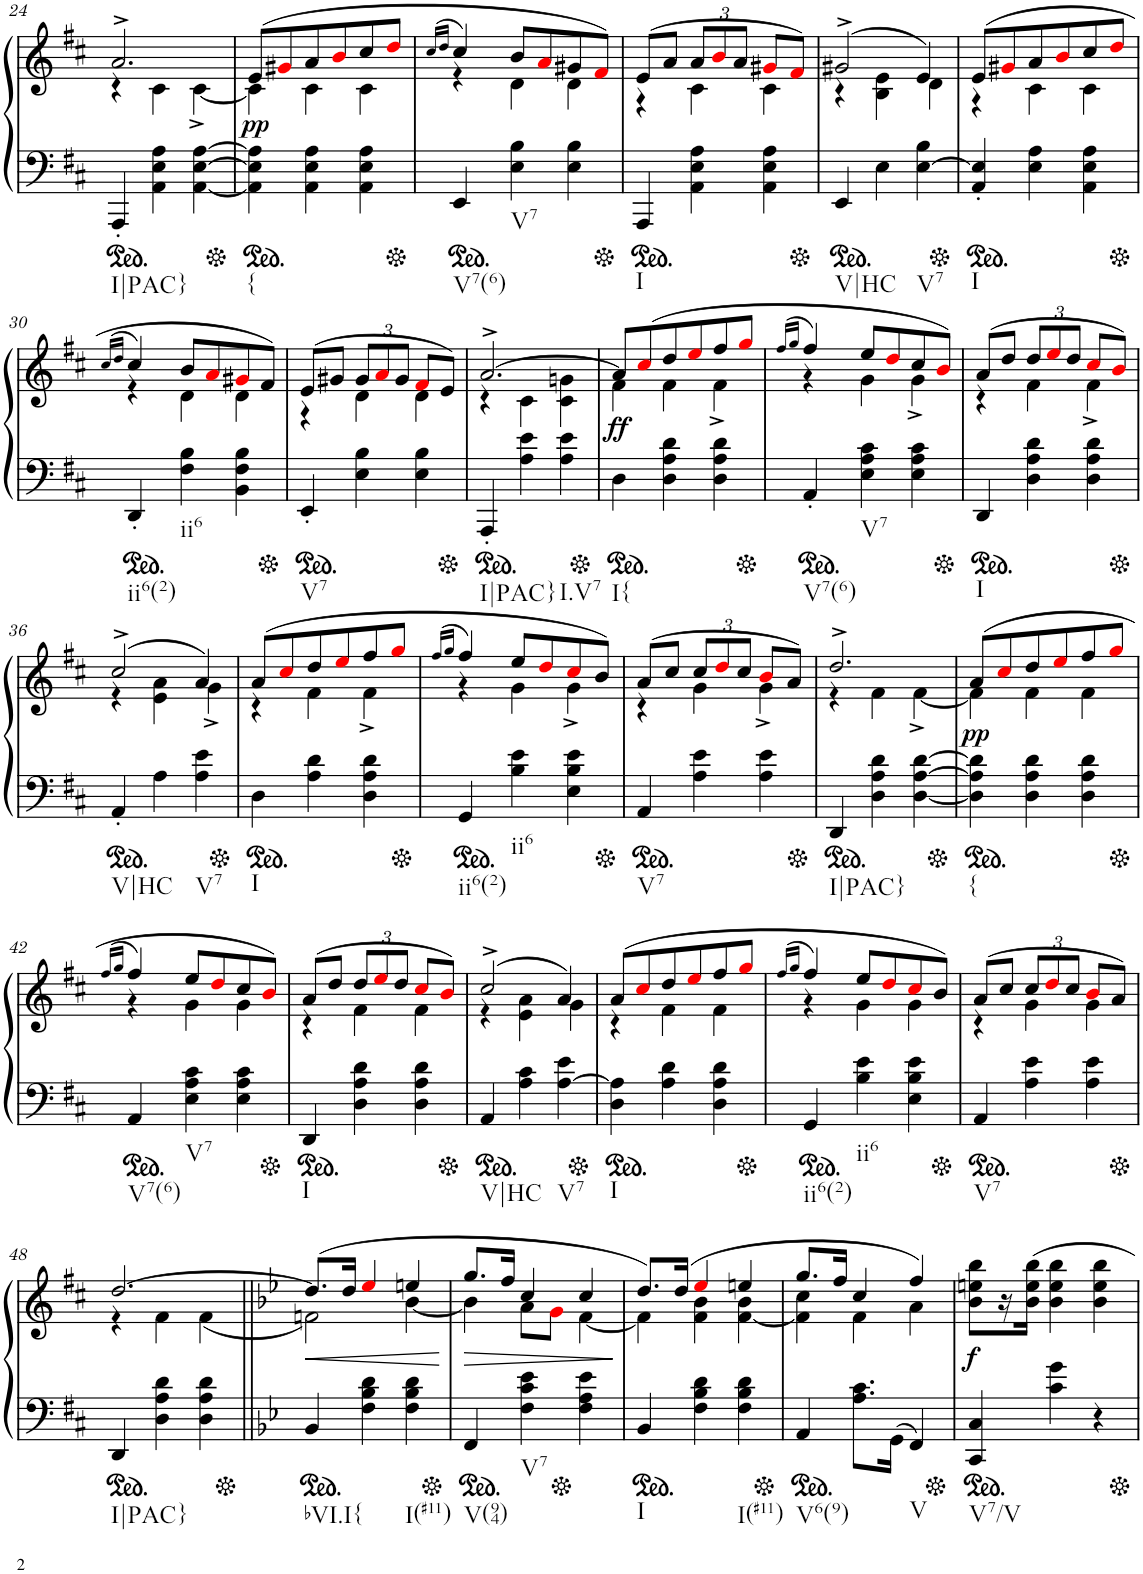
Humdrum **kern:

**kern	**kern	**dynam
*part2	*part1	*part1
*staff2	*staff1	*staff1
*I"piano	*I"piano	*
*I'Pno	*I'Pno	*
!!LO:PB:g=z
*clefF4	*clefG2	*
*k[f#c#]	*k[f#c#]	*
*D:	*D:	*
*M3/4	*M3/4	*
*ped	*	*
=24	=24	=24
*	*^	*
!LO:TX:b:t=I|PAC}	!	!	!
4AAA'/	2.a^/	4r	.
4AA\ 4E\ 4A\	.	4c#\	.
[4AA\ [4E\ [4A\	.	[4c#^\	.
=25	=25	=25	=25
*Xped	*	*	*
*ped	*	*	*
!LO:TX:b:t={	!	!	!
!	!	!	!LO:DY:b
4AA\] 4E\] 4A\]	(8e/L	4c#\]	pp
.	8g#Xi/	.	.
4AA\ 4E\ 4A\	8a/	4c#\	.
.	8bi/	.	.
4AA\ 4E\ 4A\	8cc#/	4c#\	.
.	8ddi/J	.	.
=26	=26	=26	=26
.	(16qcc#/LL	.	.
.	16qdd/JJ	.	.
*Xped	*	*	*
*ped	*	*	*
!LO:TX:b:t=V7(6)	!	!	!
4EE/	4cc#/)	4r	.
!LO:TX:b:t=V7	!	!	!
4E\ 4B\	8b/L	4d\	.
.	8ai/	.	.
4E\ 4B\	8g#X/	4d\	.
.	8f#i/J)	.	.
=27	=27	=27	=27
*Xped	*	*	*
*ped	*	*	*
!LO:TX:b:t=I	!	!	!
4AAA/	(8e/L	4r	.
.	8a/J	.	.
*	*Xbrackettup	*	*
4AA\ 4E\ 4A\	12a/L	4c#\	.
.	12bi/	.	.
.	12a/J	.	.
4AA\ 4E\ 4A\	8g#Xi/L	4c#\	.
.	8f#i/J)	.	.
=28	=28	=28	=28
*Xped	*	*	*
*ped	*	*	*
!LO:TX:b:t=V|HC	!	!	!
4EE/	(2g#X^/	4r	.
4E\	.	4B\ 4e\	.
!LO:TX:b:t=V7	!	!	!
[>4E\ 4B\	4e/)	4d\	.
=29	=29	=29	=29
*Xped	*	*	*
*ped	*	*	*
!LO:TX:b:t=I	!	!	!
4AA/' 4E/]'	(8e/L	4r	.
.	8g#Xi/	.	.
4E\ 4A\	8a/	4c#\	.
.	8bi/	.	.
4AA\ 4E\ 4A\	8cc#/	4c#\	.
.	8ddi/J	.	.
!!LO:LB:g=z	!!
=30	=30	=30	=30
.	(16qcc#/LL	.	.
.	16qdd/JJ	.	.
*Xped	*	*	*
*ped	*	*	*
!LO:TX:b:t=ii6(2)	!	!	!
4DD'/	4cc#/)	4r	.
!LO:TX:b:t=ii6	!	!	!
4F#\ 4B\	8b/L	4d\	.
.	8ai/	.	.
4BB\ 4F#\ 4B\	8g#Xi/	4d\	.
.	8f#/J)	.	.
=31	=31	=31	=31
*Xped	*	*	*
*ped	*	*	*
!LO:TX:b:t=V7	!	!	!
4EE'/	(8e/L	4r	.
.	8g#X/J	.	.
4E\ 4B\	12g#/L	4d\	.
.	12ai/	.	.
.	12g#/J	.	.
4E\ 4B\	8f#i/L	4d\	.
.	8e/J)	.	.
=32	=32	=32	=32
*Xped	*	*	*
*ped	*	*	*
!LO:TX:b:t=I|PAC}	!	!	!
4AAA'/	[2.a^/	4r	.
4A\ 4e\	.	4c#\	.
!LO:TX:b:t=I.V7	!	!	!
4A\ 4e\	.	4c#\ 4gn\	.
=33	=33	=33	=33
*Xped	*	*	*
*ped	*	*	*
!LO:TX:b:t=I{	!	!	!
!	!	!	!LO:DY:b
4D\	8a/L]	4f#\	ff
.	(8cc#i/	.	.
4D\ 4A\ 4d\	8dd/	4f#\	.
.	8eei/	.	.
4D\ 4A\ 4d\	8ff#/	4f#^\	.
.	8ggi/J	.	.
=34	=34	=34	=34
.	(16qff#/LL	.	.
.	16qgg/JJ	.	.
*Xped	*	*	*
*ped	*	*	*
!LO:TX:b:t=V7(6)	!	!	!
4AA'/	4ff#/)	4r	.
!LO:TX:b:t=V7	!	!	!
4E\ 4A\ 4c#\	8ee/L	4g\	.
.	8ddi/	.	.
4E\ 4A\ 4c#\	8cc#/	4g^\	.
.	8bi/J)	.	.
=35	=35	=35	=35
*Xped	*	*	*
*ped	*	*	*
!LO:TX:b:t=I	!	!	!
4DD/	(8a/L	4r	.
.	8dd/J	.	.
4D\ 4A\ 4d\	12dd/L	4f#\	.
.	12eei/	.	.
.	12dd/J	.	.
4D\ 4A\ 4d\	8cc#i/L	4f#^\	.
.	8bi/J)	.	.
!!LO:LB:g=z	!!
=36	=36	=36	=36
*Xped	*	*	*
*ped	*	*	*
!LO:TX:b:t=V|HC	!	!	!
4AA'/	(2cc#^/	4r	.
4A\	.	4e\ 4a\	.
!LO:TX:b:t=V7	!	!	!
4A\ 4e\	4a/)	4g^\	.
=37	=37	=37	=37
*Xped	*	*	*
*ped	*	*	*
!LO:TX:b:t=I	!	!	!
4D\	(8a/L	4r	.
.	8cc#i/	.	.
4A\ 4d\	8dd/	4f#\	.
.	8eei/	.	.
4D\ 4A\ 4d\	8ff#/	4f#^\	.
.	8ggi/J	.	.
=38	=38	=38	=38
.	(16qff#/LL	.	.
.	16qgg/JJ	.	.
*Xped	*	*	*
*ped	*	*	*
!LO:TX:b:t=ii6(2)	!	!	!
4GG/	4ff#/)	4r	.
!LO:TX:b:t=ii6	!	!	!
4B\ 4e\	8ee/L	4g\	.
.	8ddi/	.	.
4E\ 4B\ 4e\	8cc#i/	4g^\	.
.	8b/J)	.	.
=39	=39	=39	=39
*Xped	*	*	*
*ped	*	*	*
!LO:TX:b:t=V7	!	!	!
4AA/	(8a/L	4r	.
.	8cc#/J	.	.
4A\ 4e\	12cc#/L	4g\	.
.	12ddi/	.	.
.	12cc#/J	.	.
4A\ 4e\	8bi/L	4g^\	.
.	8a/J)	.	.
=40	=40	=40	=40
*Xped	*	*	*
*ped	*	*	*
!LO:TX:b:t=I|PAC}	!	!	!
4DD/	2.dd^/	4r	.
4D\ 4A\ 4d\	.	4f#\	.
[4D\ [4A\ [4d\	.	[4f#^\	.
=41	=41	=41	=41
*Xped	*	*	*
*ped	*	*	*
!LO:TX:b:t={	!	!	!
!	!	!	!LO:DY:b
4D\] 4A\] 4d\]	(8a/L	4f#\]	pp
.	8cc#i/	.	.
4D\ 4A\ 4d\	8dd/	4f#\	.
.	8eei/	.	.
4D\ 4A\ 4d\	8ff#/	4f#\	.
.	8ggi/J	.	.
!!LO:LB:g=z	!!
=42	=42	=42	=42
.	(16qff#/LL	.	.
.	16qgg/JJ	.	.
*Xped	*	*	*
*ped	*	*	*
!LO:TX:b:t=V7(6)	!	!	!
4AA/	4ff#/)	4r	.
!LO:TX:b:t=V7	!	!	!
4E\ 4A\ 4c#\	8ee/L	4g\	.
.	8ddi/	.	.
4E\ 4A\ 4c#\	8cc#/	4g\	.
.	8bi/J)	.	.
=43	=43	=43	=43
*Xped	*	*	*
*ped	*	*	*
!LO:TX:b:t=I	!	!	!
4DD/	(8a/L	4r	.
.	8dd/J	.	.
4D\ 4A\ 4d\	12dd/L	4f#\	.
.	12eei/	.	.
.	12dd/J	.	.
4D\ 4A\ 4d\	8cc#i/L	4f#\	.
.	8bi/J)	.	.
=44	=44	=44	=44
*Xped	*	*	*
*ped	*	*	*
!LO:TX:b:t=V|HC	!	!	!
4AA/	(2cc#^/	4r	.
4A\ 4c#\	.	4e\ 4a\	.
!LO:TX:b:t=V7	!	!	!
[>4A\ 4e\	4a/)	4g\	.
=45	=45	=45	=45
*Xped	*	*	*
*ped	*	*	*
!LO:TX:b:t=I	!	!	!
4D\ 4A\]	(8a/L	4r	.
.	8cc#i/	.	.
4A\ 4d\	8dd/	4f#\	.
.	8eei/	.	.
4D\ 4A\ 4d\	8ff#/	4f#\	.
.	8ggi/J	.	.
=46	=46	=46	=46
.	(16qff#/LL	.	.
.	16qgg/JJ	.	.
*Xped	*	*	*
*ped	*	*	*
!LO:TX:b:t=ii6(2)	!	!	!
4GG/	4ff#/)	4r	.
!LO:TX:b:t=ii6	!	!	!
4B\ 4e\	8ee/L	4g\	.
.	8ddi/	.	.
4E\ 4B\ 4e\	8cc#i/	4g\	.
.	8b/J)	.	.
=47	=47	=47	=47
*Xped	*	*	*
*ped	*	*	*
!LO:TX:b:t=V7	!	!	!
4AA/	(8a/L	4r	.
.	8cc#/J	.	.
4A\ 4e\	12cc#/L	4g\	.
.	12ddi/	.	.
.	12cc#/J	.	.
4A\ 4e\	8bi/L	4g\	.
.	8a/J)	.	.
!!LO:LB:g=z	!!
=48	=48	=48	=48
*Xped	*	*	*
*ped	*	*	*
!LO:TX:b:t=I|PAC}	!	!	!
4DD/	[2.dd/	4r	.
4D\ 4A\ 4d\	.	4f#\	.
4D\ 4A\ 4d\	.	(4f#\	.
=49||	=49||	=49||	=49||
*k[b-e-]	*k[b-e-]	*	*
*Xped	*	*	*
*ped	*	*	*
!LO:TX:b:t=bVI.I{	!	!	!
!	!	!	!LO:HP:b
4BB-/	(8.dd/L]	2fn\)	<
.	16dd/Jk	.	.
4F\ 4B-\ 4d\	4ee-i/	.	.
!LO:TX:b:t=I(#11)	!	!	!
4F\ 4B-\ 4d\	4een/	[4b-\	.
*	*v	*v	*
.	.	[
=50	=50	=50
*Xped	*	*
*ped	*	*
!LO:TX:b:t=V(94)	!	!
!	!	!LO:HP:b
*	*^	*
4FF/	8.gg/L	4b-\]	>
.	16ff/Jk	.	.
!LO:TX:b:t=V7	!	!	!
4F\ 4c\ 4e-\	4cc/	8a\L	.
.	.	8gi\J	.
*Xped	*	*	*
4F\ 4A\ 4e-\	4cc/	[4f\	.
*	*v	*v	*
.	.	]
=51	=51	=51
*ped	*	*
*	*^	*
!LO:TX:b:t=I	!	!	!
4BB-/	8.dd/L)	4f\]	.
.	(16dd/Jk	.	.
4F\ 4B-\ 4d\	4ee-i/	4f\ 4b-\	.
!LO:TX:b:t=I(#11)	!	!	!
4F\ 4B-\ 4d\	4een/	[4f\ 4b-\	.
=52	=52	=52	=52
*Xped	*	*	*
*ped	*	*	*
!LO:TX:b:t=V6(9)	!	!	!
4AA/	8.gg/L	4f\] 4cc\	.
.	16ff/Jk	.	.
8.A\ 8.c\L	4cc/	4f\	.
(16GG\Jk	.	.	.
!LO:TX:b:t=V	!	!	!
4FF/)	4ff/)	4a\	.
*	*v	*v	*
=53	=53	=53
*Xped	*	*
*ped	*	*
*	*^	*
!LO:TX:b:t=V7/V	!	!	!
!	!	!	!LO:DY:b
*	*v	*v	*
4CC/ 4C/	8b-\ 8een\ 8bb-\L	f
.	16r	.
.	16b-\ 16ee\ 16bb-\JJ	.
4c\ 4g\	4b-\ 4ee\ 4bb-\	.
4r	4b-\ 4ee\ 4bb-\	.
*Xped	*	*
=	=	=
*-	*-	*-
